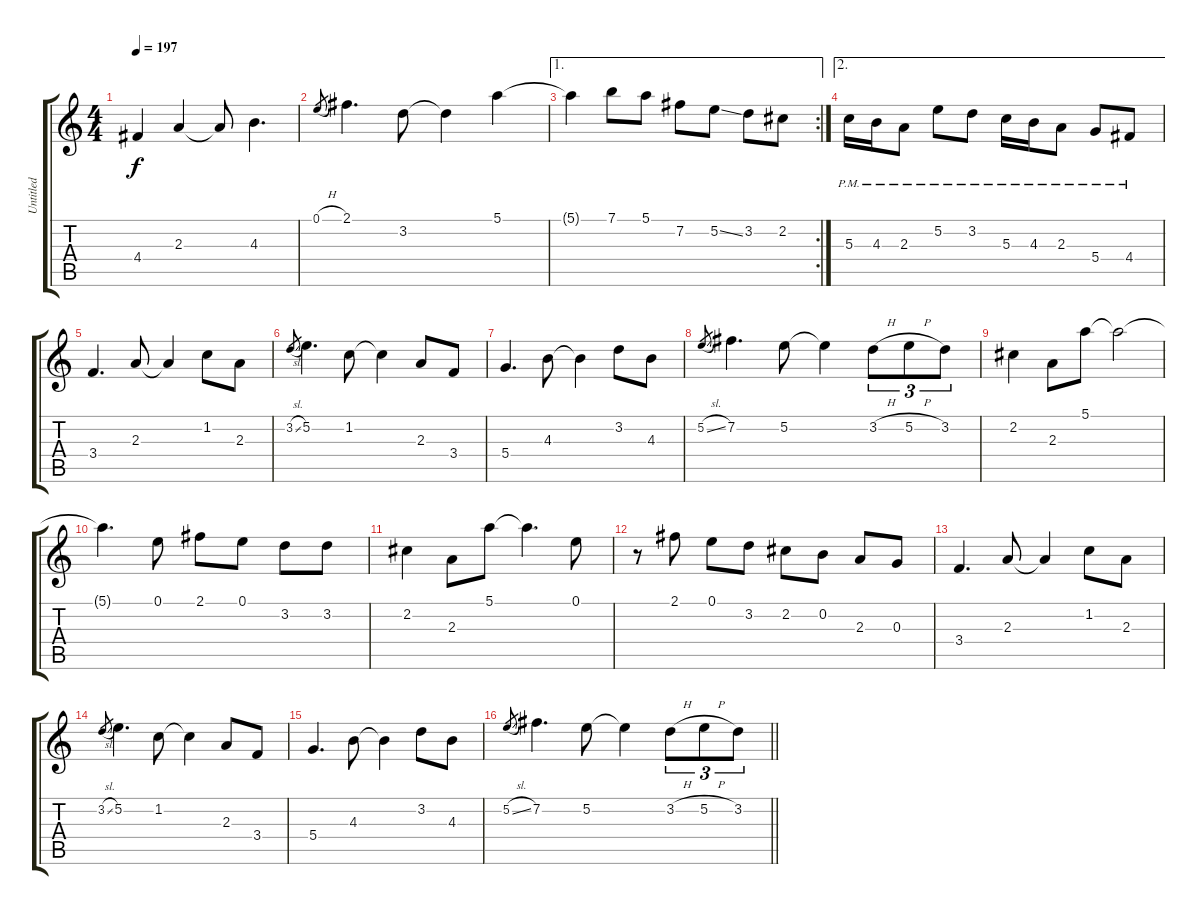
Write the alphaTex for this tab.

\track ("Untitled" "Untitled") {instrument acousticguitarnylon}
\staff {score tabs}
\tuning (E4 B3 G3 D3 A2 E2) {hide}
\ts (4 4)
\tempo 197
\clef g2
\ks c
4.4{t}.4{dy f} 2.3.4 2.3{t}.8 4.3.4{d} |
0.1{h}.8{gr} 2.1.4{d} 3.2.8 3.2{t}.4 5.1.4 |
\ae 1
\rc 2
5.1{t}.4 7.1.8 5.1.8 7.2.8 5.2{ss}.8 3.2.8 2.2.8 |
\ae 2
5.3{pm}.16 4.3{pm}.16 2.3{pm}.8 5.2{pm}.8 3.2{pm}.8 5.3{pm}.16 4.3{pm}.16 2.3{pm}.8 5.4{pm}.8 4.4{pm}.8 |
3.4.4{d} 2.3.8 2.3{t}.4 1.2.8 2.3.8 |
3.2{sl}.8{gr} 5.2.4{d} 1.2.8 1.2{t}.4 2.3.8 3.4.8 |
5.4.4{d} 4.3.8 4.3{t}.4 3.2.8 4.3.8 |
5.2{sl}.8{gr} 7.2.4{d} 5.2.8 5.2{t}.4 3.2{h}.8{tu (3 2)} 5.2{h}.8{tu (3 2)} 3.2.8{tu (3 2)} |
2.2.4 2.3.8 5.1.8 5.1{t}.2 |
5.1{t}.4{d} 0.1.8 2.1.8 0.1.8 3.2.8 3.2.8 |
2.2.4 2.3.8 5.1.8 5.1{t}.4{d} 0.1.8 |
r.8 2.1.8 0.1.8 3.2.8 2.2.8 0.2.8 2.3.8 0.3.8 |
3.4.4{d} 2.3.8 2.3{t}.4 1.2.8 2.3.8 |
3.2{sl}.8{gr} 5.2.4{d} 1.2.8 1.2{t}.4 2.3.8 3.4.8 |
5.4.4{d} 4.3.8 4.3{t}.4 3.2.8 4.3.8 |
\barLineRight lightlight
5.2{sl}.8{gr} 7.2.4{d} 5.2.8 5.2{t}.4 3.2{h}.8{tu (3 2)} 5.2{h}.8{tu (3 2)} 3.2.8{tu (3 2)}
